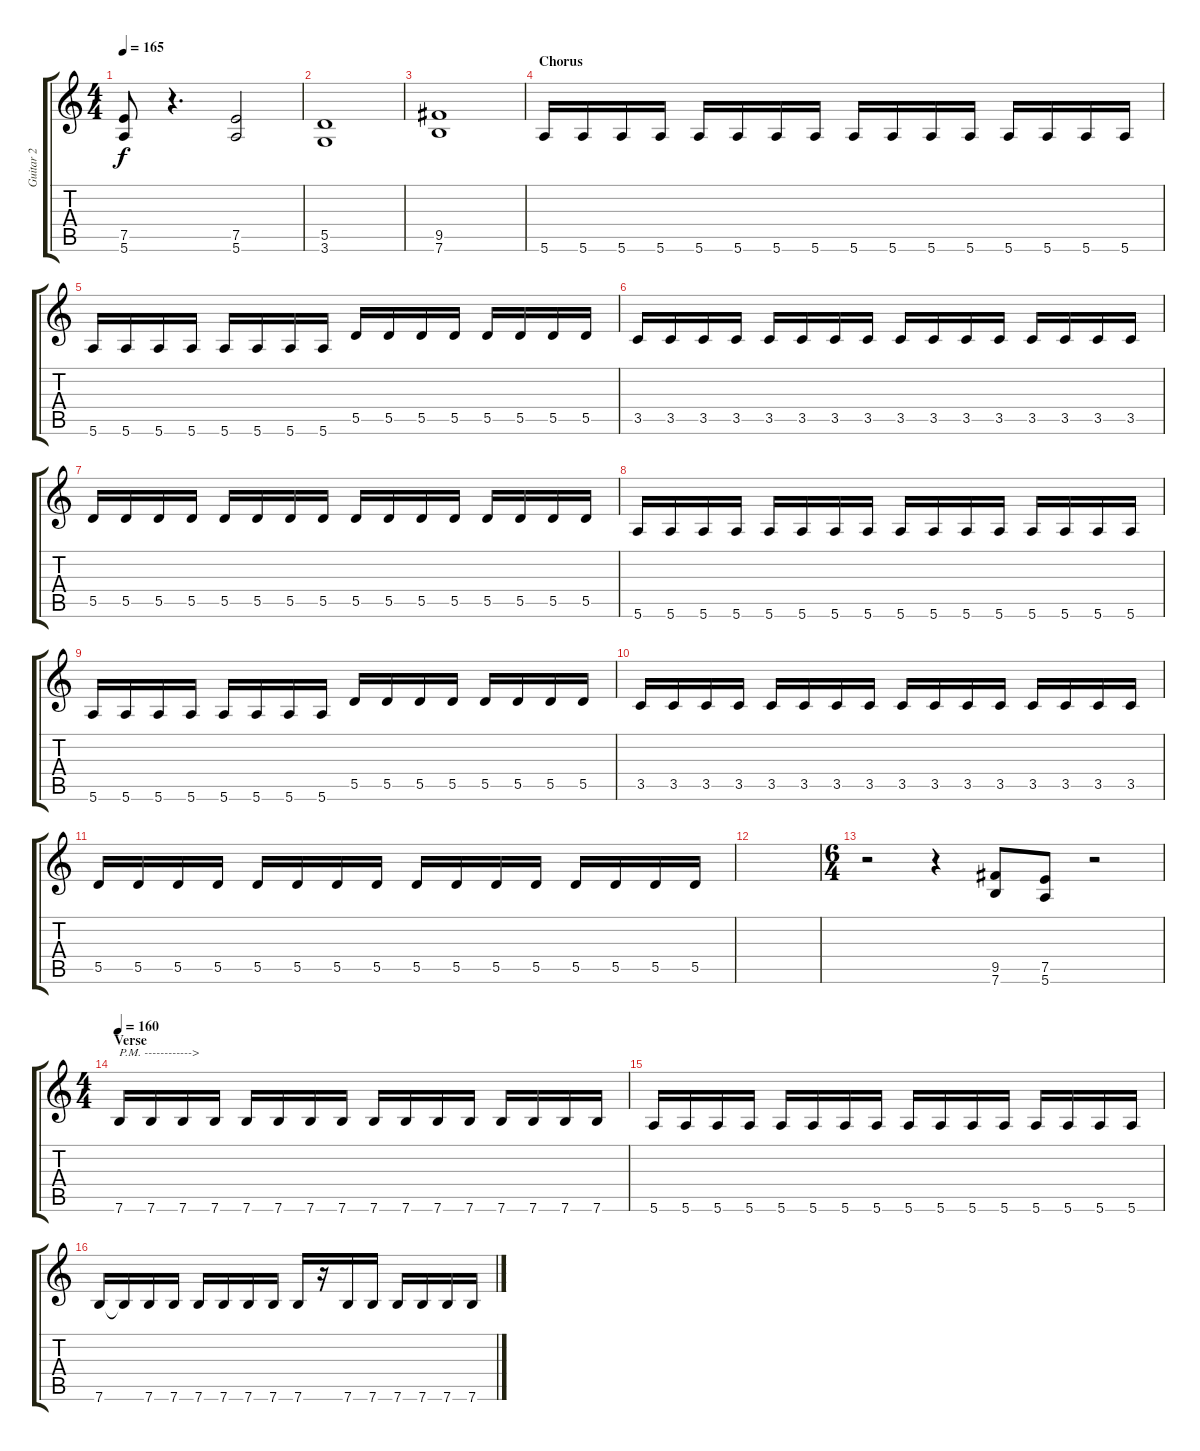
\track ("Guitar 2" "Guitar 2") {instrument distortionguitar}
\staff {score tabs}
\tuning (E4 B3 G3 D3 A2 E2) {hide}
\ts (4 4)
\tempo 165
\clef g2
\ks c
(7.5 5.6).8{dy f} r.4{d} (7.5 5.6).2 |
(5.5 3.6).1 |
(9.5 7.6).1 |
\section ("" "Chorus")
5.6.16 5.6.16 5.6.16 5.6.16 5.6.16 5.6.16 5.6.16 5.6.16 5.6.16 5.6.16 5.6.16 5.6.16 5.6.16 5.6.16 5.6.16 5.6.16 |
5.6.16 5.6.16 5.6.16 5.6.16 5.6.16 5.6.16 5.6.16 5.6.16 5.5.16 5.5.16 5.5.16 5.5.16 5.5.16 5.5.16 5.5.16 5.5.16 |
3.5.16 3.5.16 3.5.16 3.5.16 3.5.16 3.5.16 3.5.16 3.5.16 3.5.16 3.5.16 3.5.16 3.5.16 3.5.16 3.5.16 3.5.16 3.5.16 |
5.5.16 5.5.16 5.5.16 5.5.16 5.5.16 5.5.16 5.5.16 5.5.16 5.5.16 5.5.16 5.5.16 5.5.16 5.5.16 5.5.16 5.5.16 5.5.16 |
5.6.16 5.6.16 5.6.16 5.6.16 5.6.16 5.6.16 5.6.16 5.6.16 5.6.16 5.6.16 5.6.16 5.6.16 5.6.16 5.6.16 5.6.16 5.6.16 |
5.6.16 5.6.16 5.6.16 5.6.16 5.6.16 5.6.16 5.6.16 5.6.16 5.5.16 5.5.16 5.5.16 5.5.16 5.5.16 5.5.16 5.5.16 5.5.16 |
3.5.16 3.5.16 3.5.16 3.5.16 3.5.16 3.5.16 3.5.16 3.5.16 3.5.16 3.5.16 3.5.16 3.5.16 3.5.16 3.5.16 3.5.16 3.5.16 |
5.5.16 5.5.16 5.5.16 5.5.16 5.5.16 5.5.16 5.5.16 5.5.16 5.5.16 5.5.16 5.5.16 5.5.16 5.5.16 5.5.16 5.5.16 5.5.16 |
|
\ts (6 4)
r.2 r.4 (9.5 7.6).8 (7.5 5.6).8 r.2 |
\ts (4 4)
\section ("" "Verse")
\tempo 160
7.6.16{txt "P.M. ------------>"} 7.6.16 7.6.16 7.6.16 7.6.16 7.6.16 7.6.16 7.6.16 7.6.16 7.6.16 7.6.16 7.6.16 7.6.16 7.6.16 7.6.16 7.6.16 |
5.6.16 5.6.16 5.6.16 5.6.16 5.6.16 5.6.16 5.6.16 5.6.16 5.6.16 5.6.16 5.6.16 5.6.16 5.6.16 5.6.16 5.6.16 5.6.16 |
7.6.16 7.6{t}.16 7.6.16 7.6.16 7.6.16 7.6.16 7.6.16 7.6.16 7.6.16 r.16 7.6.16 7.6.16 7.6.16 7.6.16 7.6.16 7.6.16
